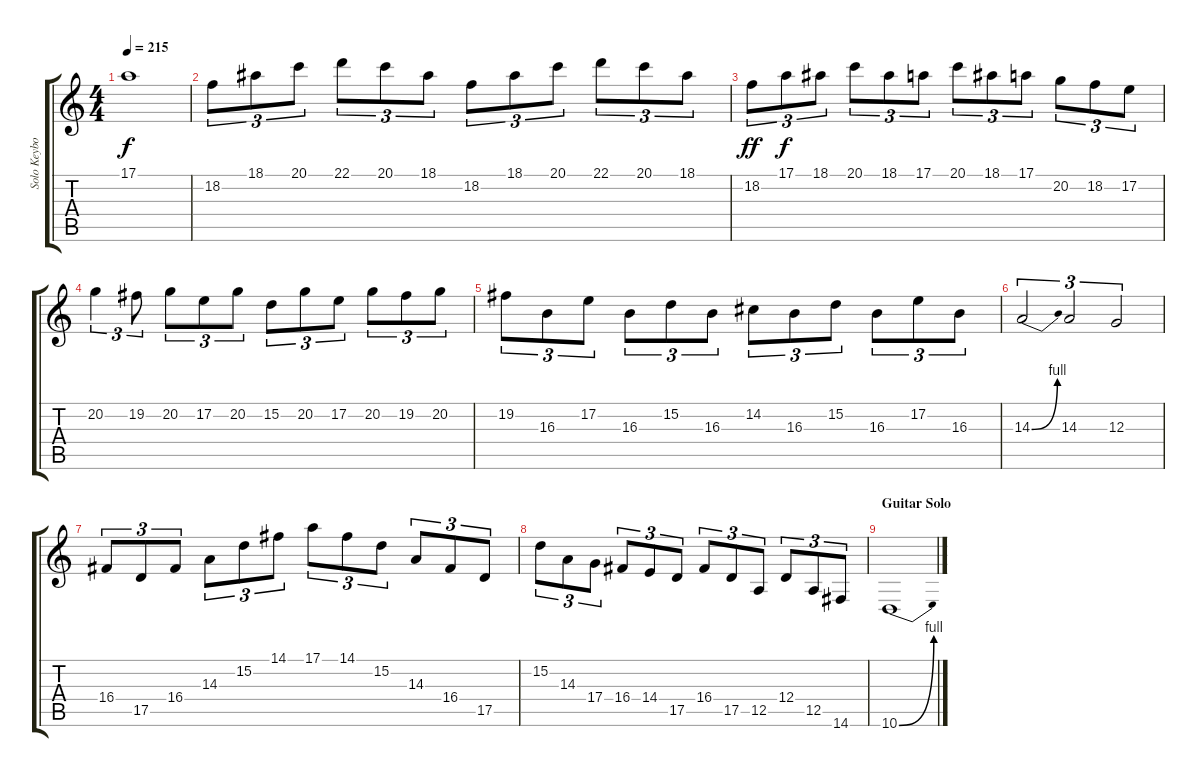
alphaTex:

\track ("Solo Keyboard" "Solo Keybo") {instrument bassoon}
\staff {score tabs}
\tuning (E4 B3 G3 D3 A2 E2) {hide}
\ts (4 4)
\tempo 215
\clef g2
\ks c
17.1.1{dy f} |
18.2.8{tu (3 2)} 18.1.8{tu (3 2)} 20.1.8{tu (3 2)} 22.1.8{tu (3 2)} 20.1.8{tu (3 2)} 18.1.8{tu (3 2)} 18.2.8{tu (3 2)} 18.1.8{tu (3 2)} 20.1.8{tu (3 2)} 22.1.8{tu (3 2)} 20.1.8{tu (3 2)} 18.1.8{tu (3 2)} |
18.2.8{tu (3 2) dy ff} 17.1.8{tu (3 2) dy f} 18.1.8{tu (3 2)} 20.1.8{tu (3 2)} 18.1.8{tu (3 2)} 17.1.8{tu (3 2)} 20.1.8{tu (3 2)} 18.1.8{tu (3 2)} 17.1.8{tu (3 2)} 20.2.8{tu (3 2)} 18.2.8{tu (3 2)} 17.2.8{tu (3 2)} |
20.2.4{tu (3 2)} 19.2.8{tu (3 2)} 20.2.8{tu (3 2)} 17.2.8{tu (3 2)} 20.2.8{tu (3 2)} 15.2.8{tu (3 2)} 20.2.8{tu (3 2)} 17.2.8{tu (3 2)} 20.2.8{tu (3 2)} 19.2.8{tu (3 2)} 20.2.8{tu (3 2)} |
19.2.8{tu (3 2)} 16.3.8{tu (3 2)} 17.2.8{tu (3 2)} 16.3.8{tu (3 2)} 15.2.8{tu (3 2)} 16.3.8{tu (3 2)} 14.2.8{tu (3 2)} 16.3.8{tu (3 2)} 15.2.8{tu (3 2)} 16.3.8{tu (3 2)} 17.2.8{tu (3 2)} 16.3.8{tu (3 2)} |
14.3{be (bend 0 0 60 4)}.2{tu (3 2)} 14.3.2{tu (3 2)} 12.3.2{tu (3 2)} |
16.4.8{tu (3 2)} 17.5.8{tu (3 2)} 16.4.8{tu (3 2)} 14.3.8{tu (3 2)} 15.2.8{tu (3 2)} 14.1.8{tu (3 2)} 17.1.8{tu (3 2)} 14.1.8{tu (3 2)} 15.2.8{tu (3 2)} 14.3.8{tu (3 2)} 16.4.8{tu (3 2)} 17.5.8{tu (3 2)} |
15.2.8{tu (3 2)} 14.3.8{tu (3 2)} 17.4.8{tu (3 2)} 16.4.8{tu (3 2)} 14.4.8{tu (3 2)} 17.5.8{tu (3 2)} 16.4.8{tu (3 2)} 17.5.8{tu (3 2)} 12.5.8{tu (3 2)} 12.4.8{tu (3 2)} 12.5.8{tu (3 2)} 14.6.8{tu (3 2)} |
\section ("" "Guitar Solo")
10.6{be (bend 0 0 60 4)}.1
